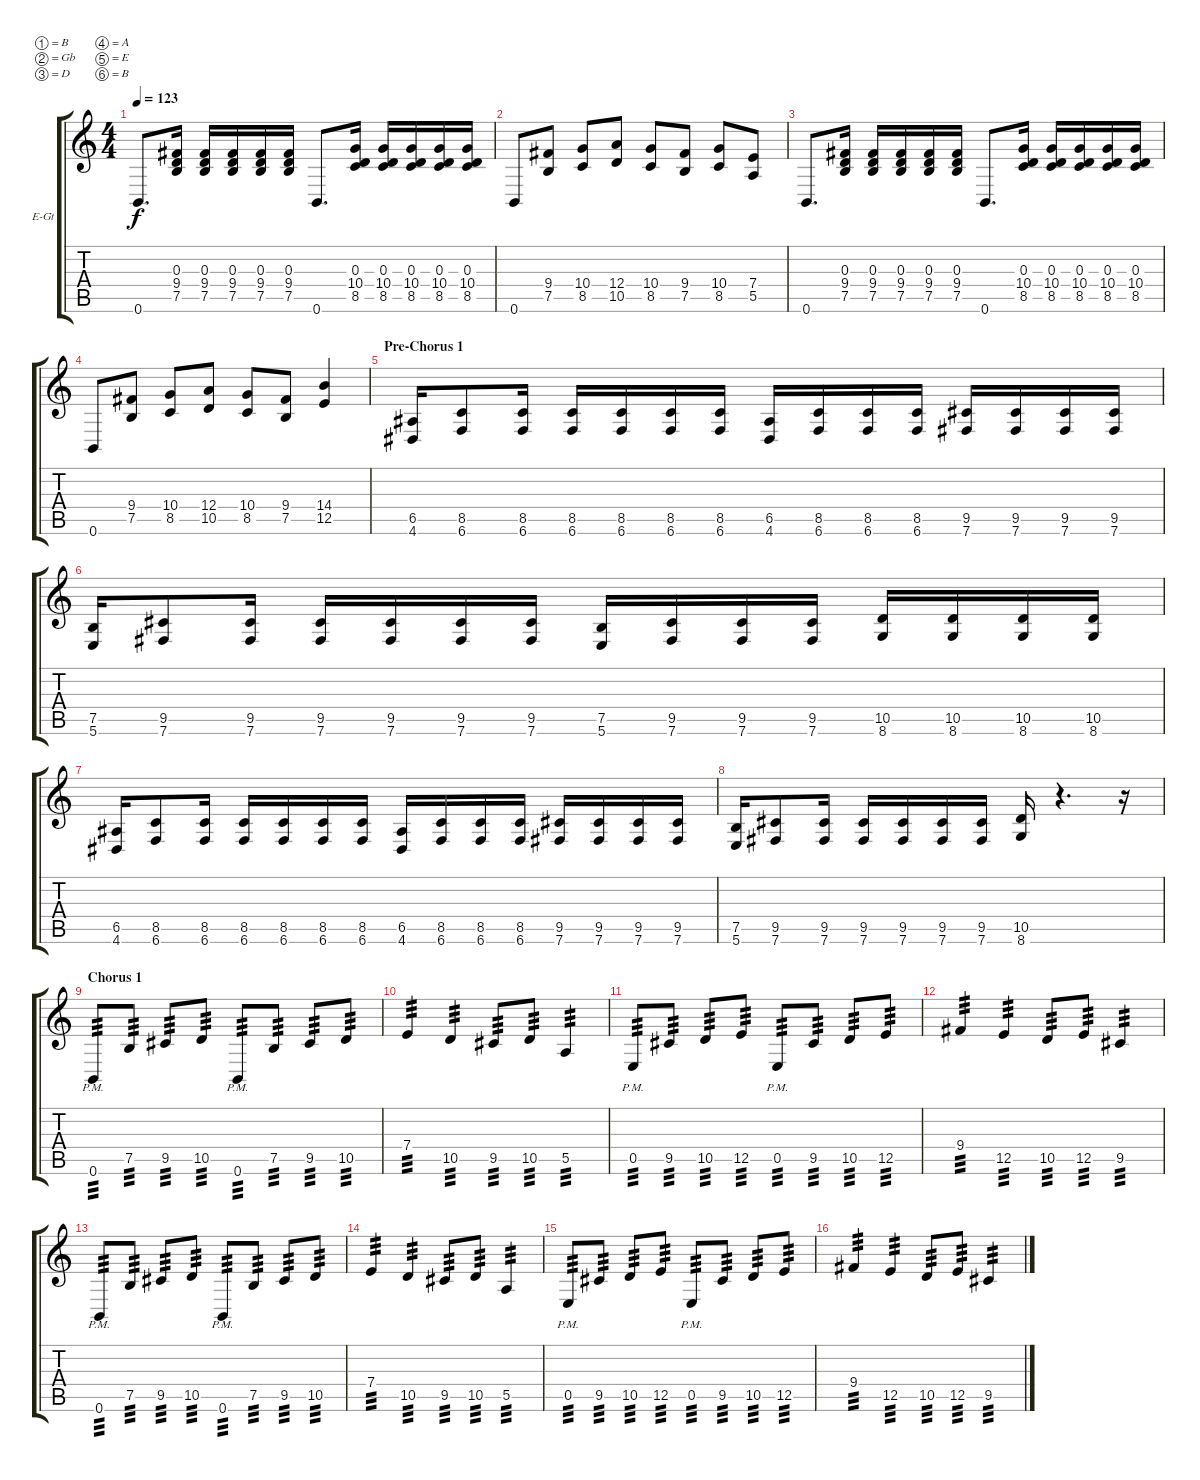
\defaultSystemsLayout 4
\bracketExtendMode groupsimilarinstruments
\firstSystemTrackNameOrientation horizontal
\otherSystemsTrackNameOrientation horizontal
\track ("Rhytm Guitar L" "E-Gt") {instrument distortionguitar}
\staff {score tabs}
\tuning (B3 Gb3 D3 A2 E2 B1)
\ts (4 4)
\tempo 123
\clef g2
\ks c
0.6.8{d dy f} (7.5 9.4 0.3).16 (7.5 9.4 0.3).16 (7.5 9.4 0.3).16 (7.5 9.4 0.3).16 (7.5 9.4 0.3).16 0.6.8{d} (8.5 10.4 0.3).16 (8.5 10.4 0.3).16 (8.5 10.4 0.3).16 (8.5 10.4 0.3).16 (8.5 10.4 0.3).16 |
0.6.8 (7.5 9.4).8 (8.5 10.4).8 (10.5 12.4).8 (8.5 10.4).8 (7.5 9.4).8 (8.5 10.4).8 (5.5 7.4).8 |
0.6.8{d} (7.5 9.4 0.3).16 (7.5 9.4 0.3).16 (7.5 9.4 0.3).16 (7.5 9.4 0.3).16 (7.5 9.4 0.3).16 0.6.8{d} (8.5 10.4 0.3).16 (8.5 10.4 0.3).16 (8.5 10.4 0.3).16 (8.5 10.4 0.3).16 (8.5 10.4 0.3).16 |
0.6.8 (7.5 9.4).8 (8.5 10.4).8 (10.5 12.4).8 (8.5 10.4).8 (7.5 9.4).8 (12.5 14.4).4 |
\section ("" "Pre-Chorus 1")
(4.6 6.5).16 (6.6 8.5).8 (6.6 8.5).16 (6.6 8.5).16 (6.6 8.5).16 (6.6 8.5).16 (6.6 8.5).16 (4.6 6.5).16 (6.6 8.5).16 (6.6 8.5).16 (6.6 8.5).16 (7.6 9.5).16 (7.6 9.5).16 (7.6 9.5).16 (7.6 9.5).16 |
(5.6 7.5).16 (7.6 9.5).8 (7.6 9.5).16 (7.6 9.5).16 (7.6 9.5).16 (7.6 9.5).16 (7.6 9.5).16 (5.6 7.5).16 (7.6 9.5).16 (7.6 9.5).16 (7.6 9.5).16 (8.6 10.5).16 (8.6 10.5).16 (8.6 10.5).16 (8.6 10.5).16 |
(4.6 6.5).16 (6.6 8.5).8 (6.6 8.5).16 (6.6 8.5).16 (6.6 8.5).16 (6.6 8.5).16 (6.6 8.5).16 (4.6 6.5).16 (6.6 8.5).16 (6.6 8.5).16 (6.6 8.5).16 (7.6 9.5).16 (7.6 9.5).16 (7.6 9.5).16 (7.6 9.5).16 |
(5.6 7.5).16 (7.6 9.5).8 (7.6 9.5).16 (7.6 9.5).16 (7.6 9.5).16 (7.6 9.5).16 (7.6 9.5).16 (8.6 10.5).16 r.4{d} r.16 |
\section ("" "Chorus 1")
0.6{pm}.8{tp 3} 7.5.8{tp 3} 9.5.8{tp 3} 10.5.8{tp 3} 0.6{pm}.8{tp 3} 7.5.8{tp 3} 9.5.8{tp 3} 10.5.8{tp 3} |
7.4.4{tp 3} 10.5.4{tp 3} 9.5.8{tp 3} 10.5.8{tp 3} 5.5.4{tp 3} |
0.5{pm}.8{tp 3} 9.5.8{tp 3} 10.5.8{tp 3} 12.5.8{tp 3} 0.5{pm}.8{tp 3} 9.5.8{tp 3} 10.5.8{tp 3} 12.5.8{tp 3} |
9.4.4{tp 3} 12.5.4{tp 3} 10.5.8{tp 3} 12.5.8{tp 3} 9.5.4{tp 3} |
0.6{pm}.8{tp 3} 7.5.8{tp 3} 9.5.8{tp 3} 10.5.8{tp 3} 0.6{pm}.8{tp 3} 7.5.8{tp 3} 9.5.8{tp 3} 10.5.8{tp 3} |
7.4.4{tp 3} 10.5.4{tp 3} 9.5.8{tp 3} 10.5.8{tp 3} 5.5.4{tp 3} |
0.5{pm}.8{tp 3} 9.5.8{tp 3} 10.5.8{tp 3} 12.5.8{tp 3} 0.5{pm}.8{tp 3} 9.5.8{tp 3} 10.5.8{tp 3} 12.5.8{tp 3} |
9.4.4{tp 3} 12.5.4{tp 3} 10.5.8{tp 3} 12.5.8{tp 3} 9.5.4{tp 3}
